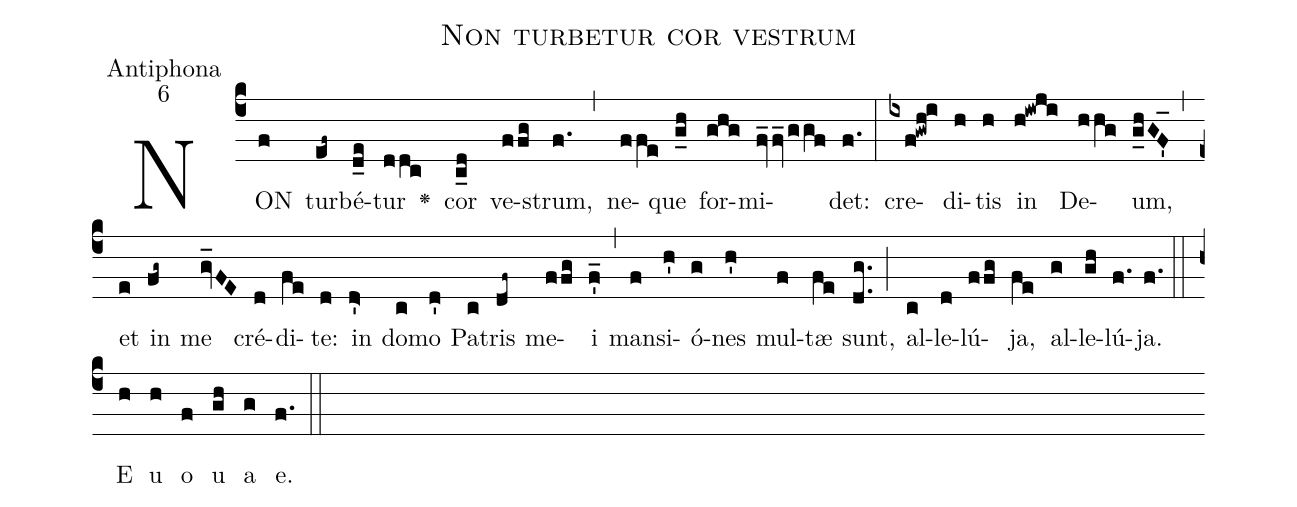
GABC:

name:Non turbetur cor vestrum;
office-part:Antiphona;
mode:6;
%%
(c4)NON(f) tur(ef~)bé(d_e)tur(ddc) <v>\greheightstar</v>() cor(c_d) ve(ffg)strum,(f.) (,) ne(ffe)que(g_h) for(ghg)mi(fv_2fv_ggf)det:(f.) (:) cre(ixf!gwh!i)di(h)tis(h) in(h!iwji) De(hhg)um,(g_hGF_') (,) et(e) in(fg~) me(gv_FE) cré(d)di(fe)te:(d) in(d>') do(c)mo(d') Pa(c)tris(df~) me(ffg)i(f_') (,) man(f)si(h')ó(g)nes(h') mul(f)tæ(fe) sunt,(dg..) (;) al(c)le(d)lú(ffg)ja,(fe) al(g)le(gh)lú(f.)ja.(f.) (::)

E(h) u(h) o(f) u(gh) a(g) e.(f.) (::)
